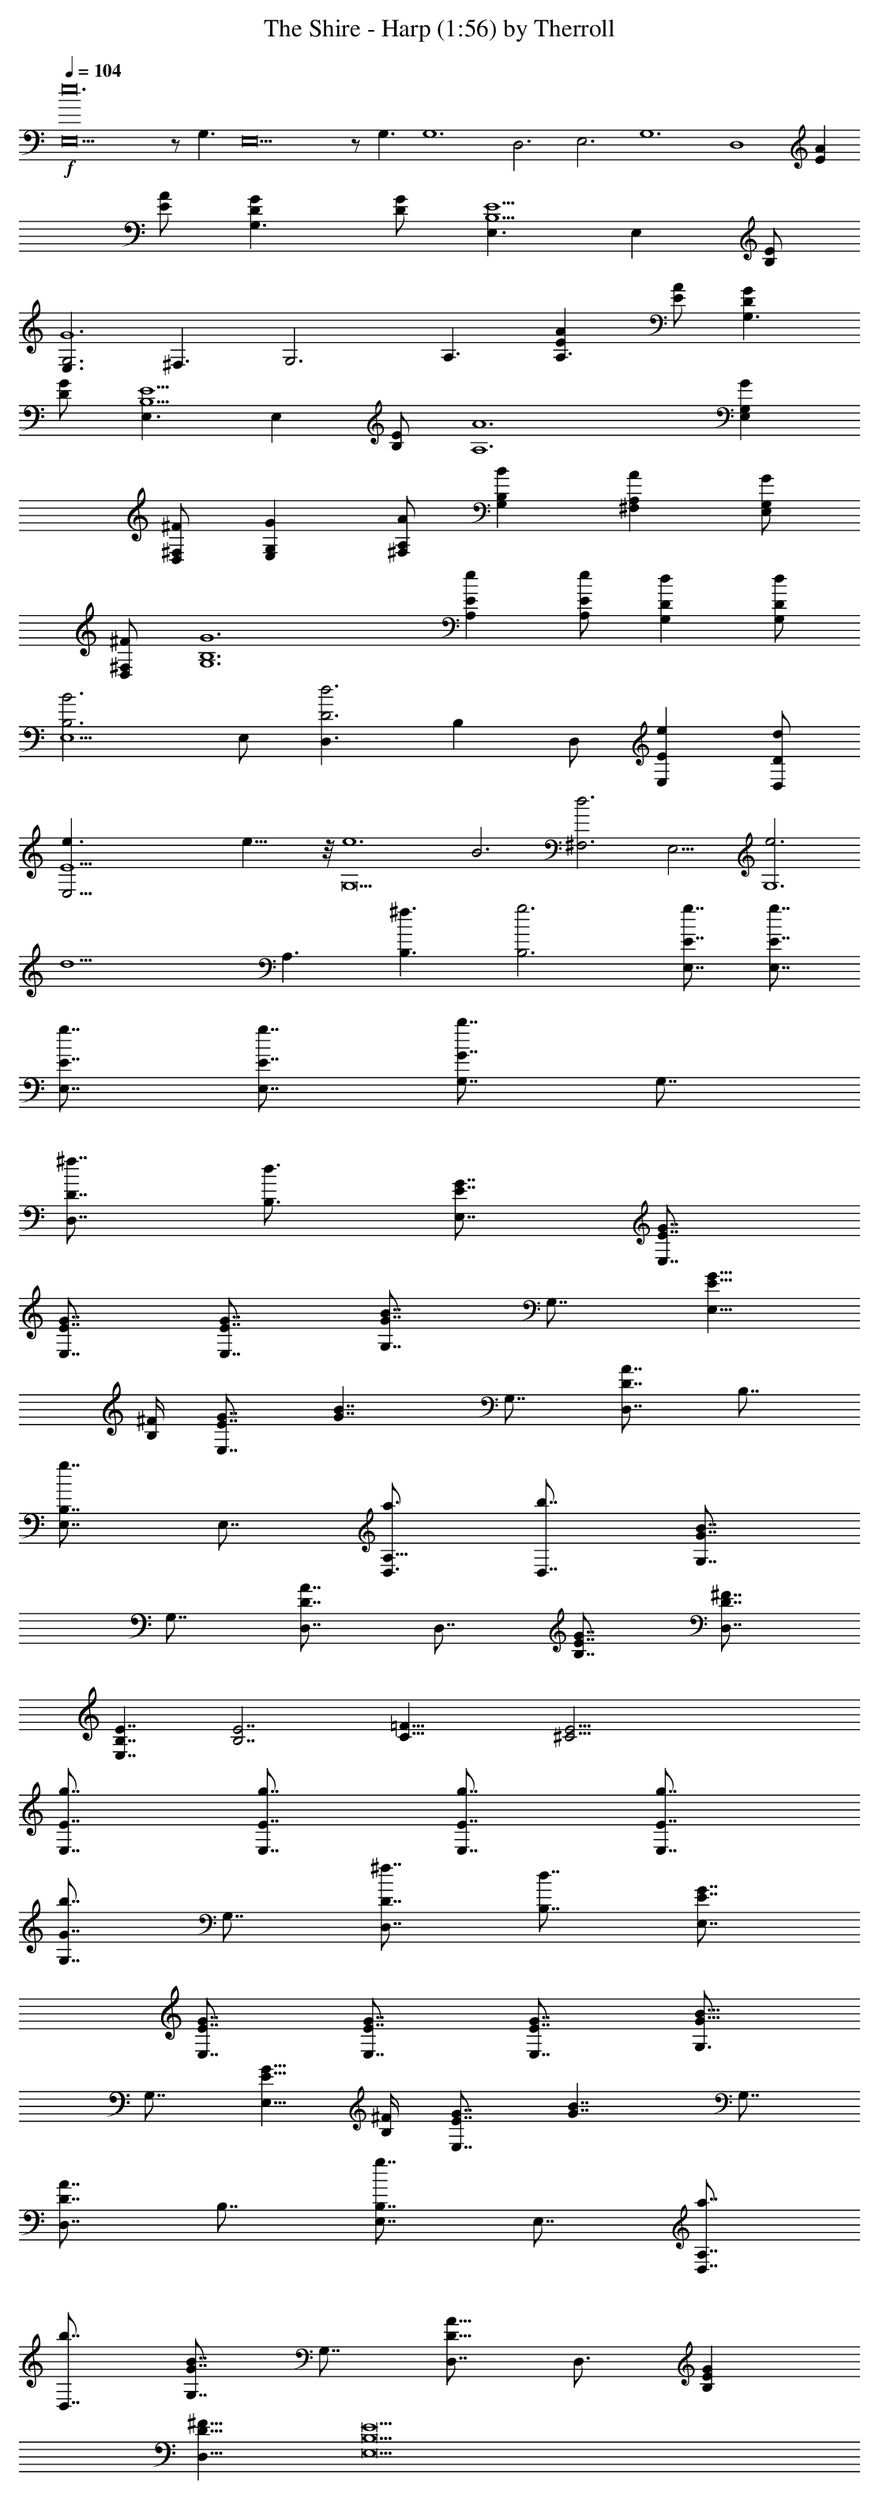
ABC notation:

X:1
T:The Shire - Harp (1:56) by Therroll
L:1/4
Q:104
K:C
+f+
[E,10e12] z/2 G,3/2 E,10 z/2 G,3/2 G,6 D,3 E,3 G,6 [D,4z3] [AE]
[A/2E/2] [G,3/2GD] [G/2D/2] [E,3/2E5/2B,5/2] E, [B,/2E/2]
[E,3/2G6G,3] ^F,3/2 [G,3z3/2] A,3/2 [A,3/2AE] [A/2E/2] [G,3/2GD]
[G/2D/2] [E,3/2E5/2B,5/2] E, [B,/2E/2] [A,6A6] [E,GG,]
[D,/2^F/2^F,/2] [E,GG,] [^F,/2A/2A,/2] [G,BB,] [^F,AA,] [E,/2G/2G,/2]
[D,/2^F/2^F,/2] [B,6G6G,6] [A,eE] [A,/2e/2E/2] [G,dD] [G,/2d/2D/2]
[E,5/2B3B,3] E,/2 [D,3/2d3D3] B, D,/2 [E,eE] [D,/2d/2D/2]
[E,55/4e3/2E9/2] e23/8 z/8 [e6G,9] B3 [d3^F,3z/4] E,11/4 [e3G,6]
[d9/2z3] A,3/2 [^f3/2B,3/2] [g3B,3] [E,7/8g7/8E7/8] [E,7/8g7/8E7/8]
[E,7/8g7/8E7/8] [E,7/8g7/8E7/8] [G,7/8b7/4G7/4] G,7/8
[D,7/8^f7/8D7/8] [B,3/4d3/4] [E,7/8G7/8E7/8] [E,7/8G7/8E7/8]
[E,7/8G7/8E7/8] [E,7/8G7/8E7/8] [G,7/8B7/4G7/4] G,7/8 [E,5/8G5/8E5/8]
[B,/4^F/4] [E,7/8G7/8E7/8] [B7/4G7/4z7/8] G,7/8 [D,7/8A7/4D7/4] B,7/8
[E,7/8g7/4B,7/4] E,7/8 [D,3/4a3/4A,13/8] [D,7/8b7/8] [G,7/8B7/4G7/4]
G,7/8 [D,7/8A7/4D7/4] D,7/8 [B,7/8G7/8E7/8] [D,7/8^F7/8D7/8]
[E,7/4E7/4B,7/4] [E7/2B,7/2] [=F27/8C27/8] [E35/4^C35/4]
[E,7/8g7/8E7/8] [E,7/8g7/8E7/8] [E,7/8g7/8E7/8] [E,7/8g7/8E7/8]
[G,7/8b7/4G7/4] G,7/8 [D,7/8^f7/8D7/8] [B,7/8d7/8] [E,7/8G7/8E7/8]
[E,7/8G7/8E7/8] [E,7/8G7/8E7/8] [E,7/8G7/8E7/8] [G,3/4B13/8G13/8]
G,7/8 [E,5/8G5/8E5/8] [B,/4^F/4] [E,7/8G7/8E7/8] [B7/4G7/4z7/8] G,7/8
[D,7/8A7/4D7/4] B,7/8 [E,7/8g7/4B,7/4] E,7/8 [D,7/8a7/8A,7/4]
[D,7/8b7/8] [G,7/8B7/4G7/4] G,7/8 [D,7/8A13/8D13/8] D,3/4 [B,GE]
[D,9/8^F9/8D9/8] [E,23/2E23/2B,23/2]
